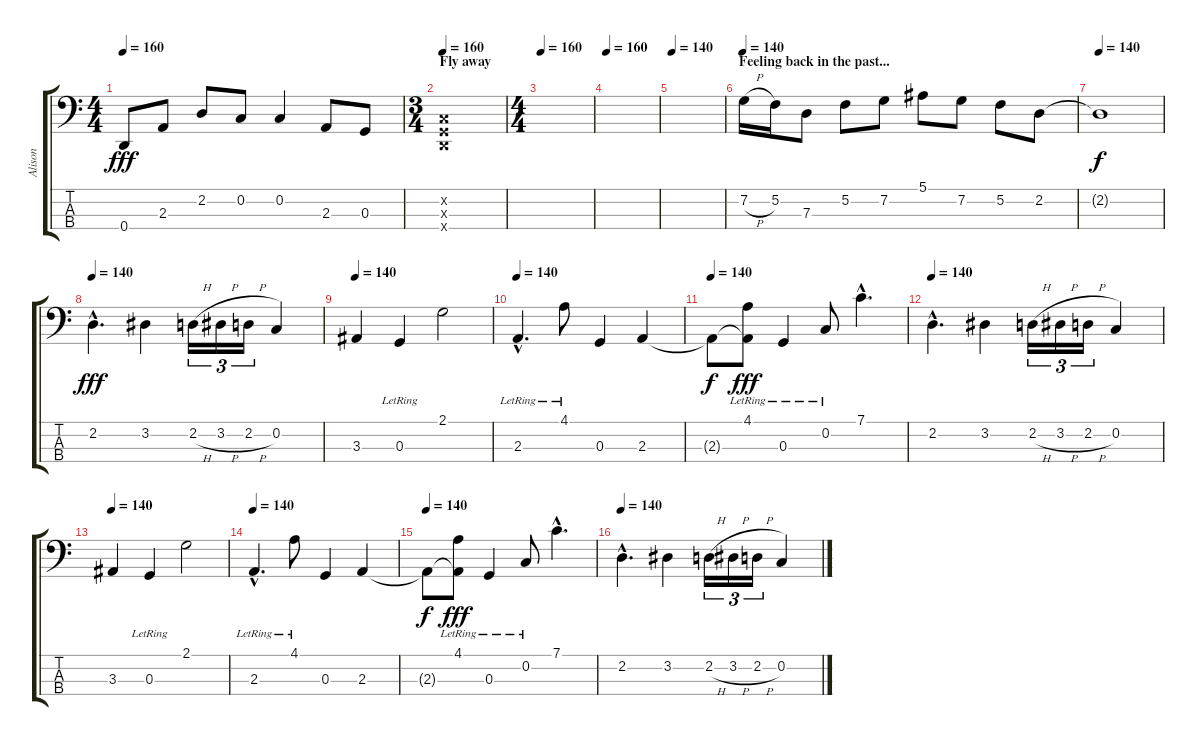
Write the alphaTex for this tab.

\track ("Alison" "Alison") {instrument electricbassfinger}
\staff {score tabs}
\tuning (F2 C2 G1 D1) {hide}
\ts (4 4)
\tempo 160
\clef f4
\ks c
0.4.8{dy fff} 2.3.8 2.2.8 0.2.8 0.2.4 2.3.8 0.3.8 |
\ts (3 4)
\section ("" "Fly away")
\tempo 160
(0.2{x} 0.3{x} 0.4{x}).1 |
\ts (4 4)
\tempo 160
|
\tempo 160
|
\tempo 140
|
\section ("" "Feeling back in the past...")
\tempo 140
7.2{h}.16 5.2.16 7.3.8 5.2.8 7.2.8 5.1.8 7.2.8 5.2.8 2.2.8 |
\tempo 140
2.2{t}.1{dy f} |
\tempo 140
2.2{hac}.4{d dy fff} 3.2.4 2.2{h}.16{tu (3 2)} 3.2{h}.16{tu (3 2)} 2.2{h}.16{tu (3 2)} 0.2.4 |
\tempo 140
3.3.4 0.3{lr}.4 2.1.2 |
\tempo 140
2.3{hac lr}.4{d} 4.1{lr}.8 0.3.4 2.3.4 |
\tempo 140
2.3{t}.8{dy f} (4.1{lr} 2.3{t}).8{dy fff} 0.3{lr}.4 0.2{lr}.8 7.1{hac}.4{d} |
\tempo 140
2.2{hac}.4{d} 3.2.4 2.2{h}.16{tu (3 2)} 3.2{h}.16{tu (3 2)} 2.2{h}.16{tu (3 2)} 0.2.4 |
\tempo 140
3.3.4 0.3{lr}.4 2.1.2 |
\tempo 140
2.3{hac lr}.4{d} 4.1{lr}.8 0.3.4 2.3.4 |
\tempo 140
2.3{t}.8{dy f} (4.1{lr} 2.3{t}).8{dy fff} 0.3{lr}.4 0.2{lr}.8 7.1{hac}.4{d} |
\tempo 140
2.2{hac}.4{d} 3.2.4 2.2{h}.16{tu (3 2)} 3.2{h}.16{tu (3 2)} 2.2{h}.16{tu (3 2)} 0.2.4
